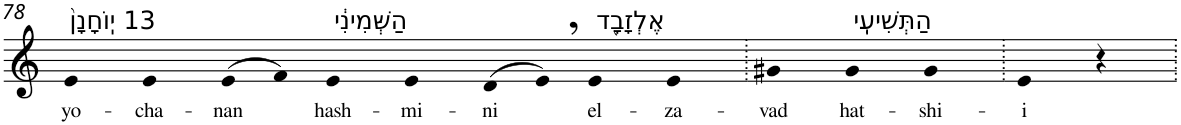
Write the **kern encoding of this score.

**kern	**text
*part1	*part1
*staff1	*staff1
*I"Piano	*
*I'Pno	*
!!LO:PB:g=z
*clefG2	*
*k[]	*
=78	=78
!LO:TX:a:t=13 יֽוֹחָנָן֙	!
!	!LO:LY:b
4e	yo-
!	!LO:LY:b
4e	-cha-
!	!LO:LY:b
(>8e	-nan
8f)	.
!LO:TX:a:t=הַשְּׁמִינִ֔י	!
!	!LO:LY:b
4e	hash-
!	!LO:LY:b
4e	-mi-
!	!LO:LY:b
(>8d	-ni
8e,)	.
!LO:TX:a:t=אֶלְזָבָ֖ד	!
!	!LO:LY:b
4e	el-
!	!LO:LY:b
4e	-za-
=79.	=79.
!	!LO:LY:b
4g#X	-vad
!LO:TX:a:t=הַתְּשִׁיעִֽי	!
!	!LO:LY:b
4g#	hat-
!	!LO:LY:b
4g#	-shi-
=80.	=80.
!	!LO:LY:b
4e	-i
4r	.
=.	=.
*-	*-
